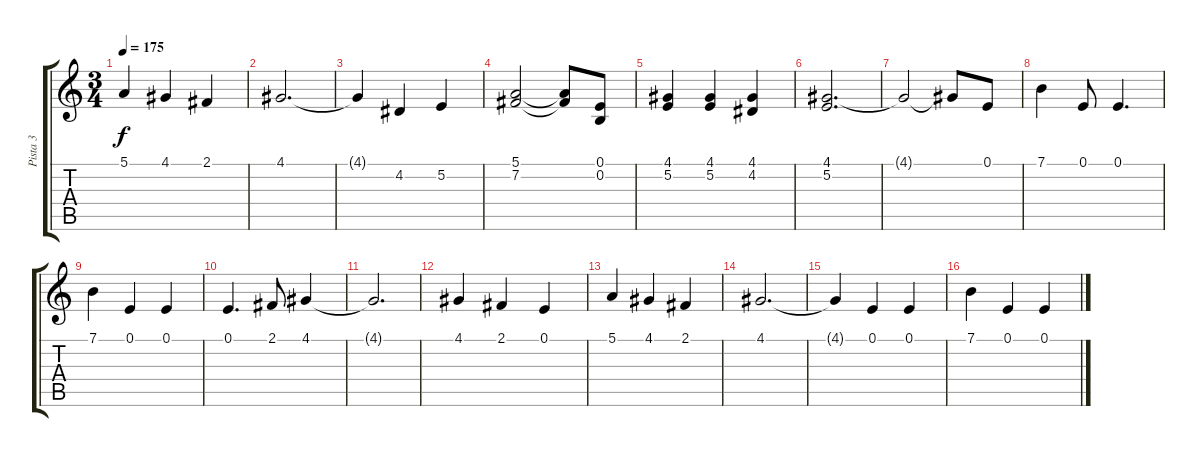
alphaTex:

\track ("Pista 3" "Pista 3") {instrument electricgrandpiano}
\staff {score tabs}
\tuning (E4 B3 G3 D3 A2 E2) {hide}
\ts (3 4)
\tempo 175
\clef g2
\ks c
5.1.4{dy f} 4.1.4 2.1.4 |
4.1.2{d} |
4.1{t}.4 4.2.4 5.2.4 |
(5.1 7.2).2 (5.1{t} 7.2{t}).8 (0.1 0.2).8 |
(4.1 5.2).4 (4.1 5.2).4 (4.1 4.2).4 |
(4.1 5.2).2{d} |
4.1{t}.2 4.1{t}.8 0.1.8 |
7.1.4 0.1.8 0.1.4{d} |
7.1.4 0.1.4 0.1.4 |
0.1.4{d} 2.1.8 4.1.4 |
4.1{t}.2{d} |
4.1.4 2.1.4 0.1.4 |
5.1.4 4.1.4 2.1.4 |
4.1.2{d} |
4.1{t}.4 0.1.4 0.1.4 |
7.1.4 0.1.4 0.1.4
